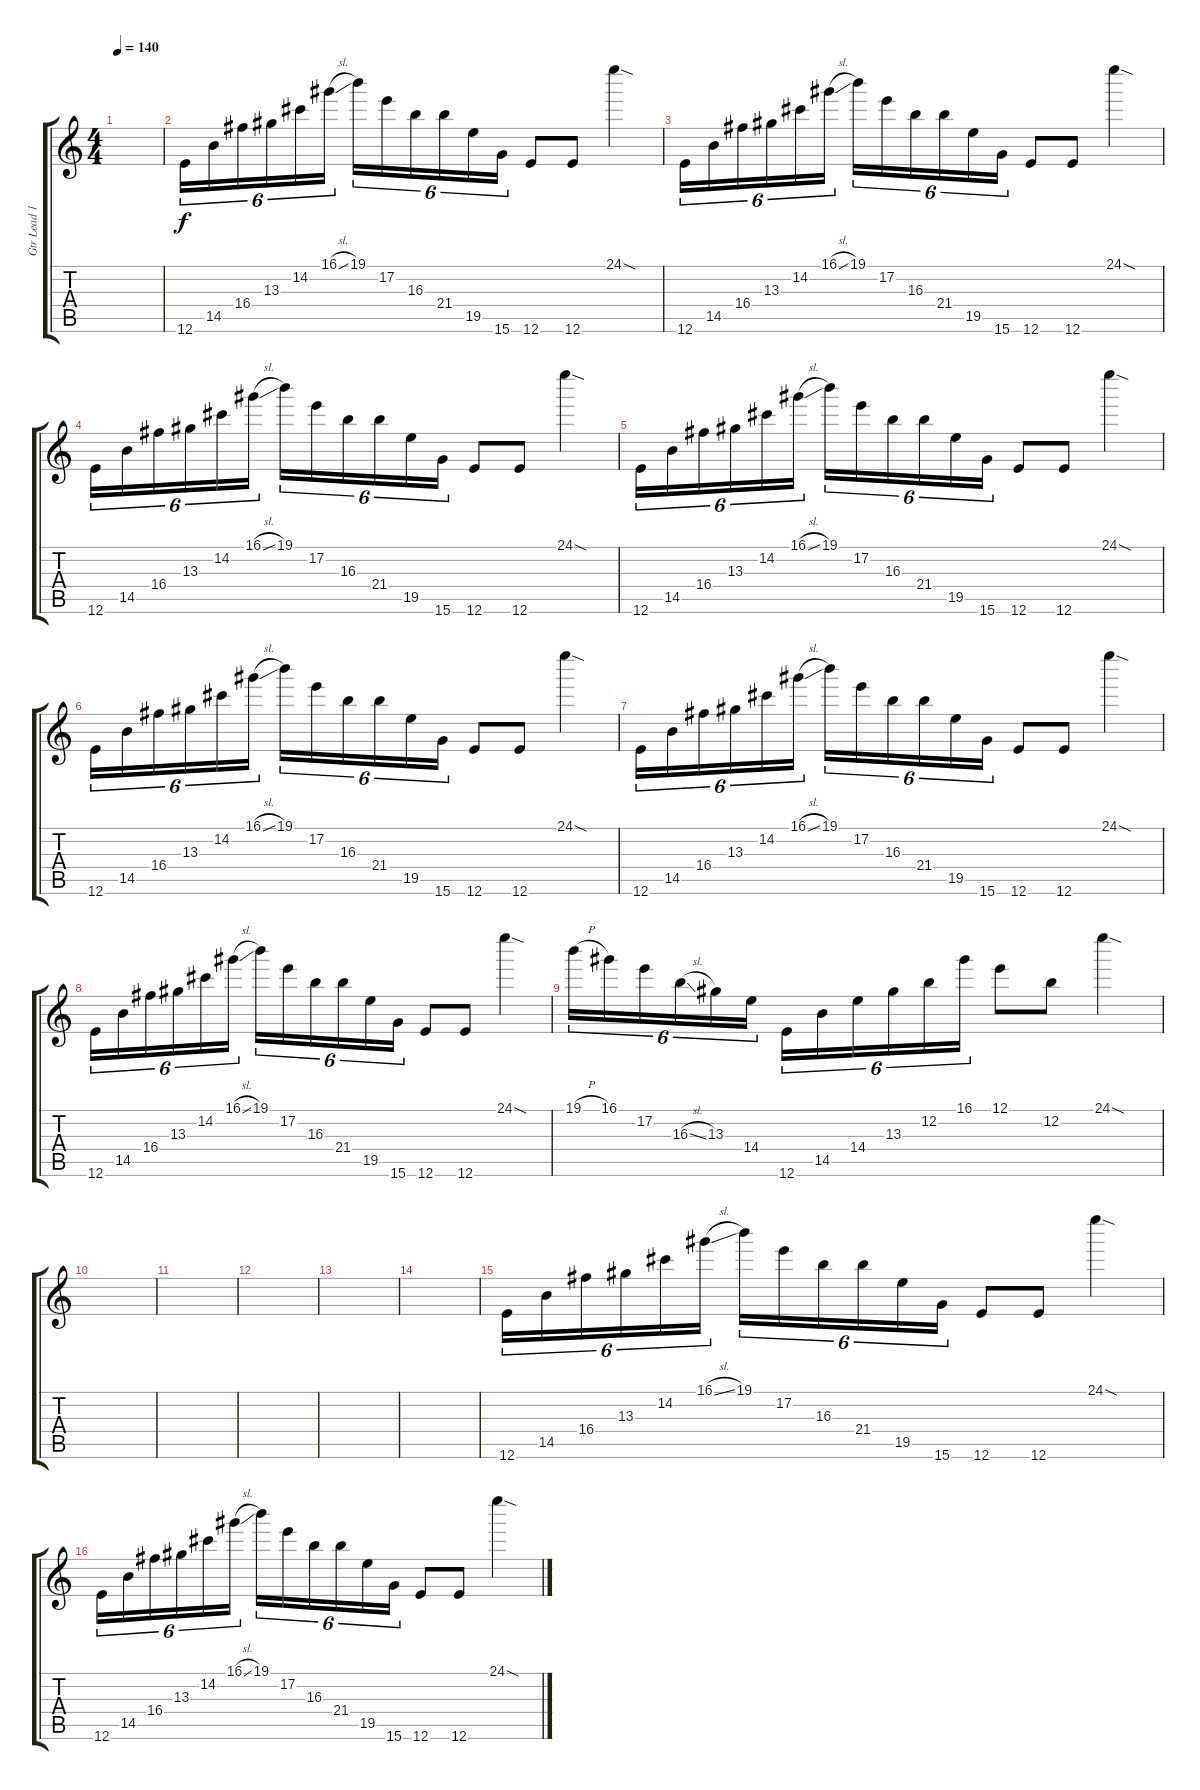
\track ("Gtr Lead 1" "Gtr Lead 1") {instrument overdrivenguitar}
\staff {score tabs}
\tuning (E4 B3 G3 D3 A2 E2) {hide}
\ts (4 4)
\tempo 140
\clef g2
\ks c
|
12.6.16{tu (6 4)} 14.5.16{tu (6 4)} 16.4.16{tu (6 4)} 13.3.16{tu (6 4)} 14.2.16{tu (6 4)} 16.1{sl}.16{tu (6 4)} 19.1.16{tu (6 4)} 17.2.16{tu (6 4)} 16.3.16{tu (6 4)} 21.4.16{tu (6 4)} 19.5.16{tu (6 4)} 15.6.16{tu (6 4)} 12.6.8 12.6.8 24.1{sod}.4 |
12.6.16{tu (6 4)} 14.5.16{tu (6 4)} 16.4.16{tu (6 4)} 13.3.16{tu (6 4)} 14.2.16{tu (6 4)} 16.1{sl}.16{tu (6 4)} 19.1.16{tu (6 4)} 17.2.16{tu (6 4)} 16.3.16{tu (6 4)} 21.4.16{tu (6 4)} 19.5.16{tu (6 4)} 15.6.16{tu (6 4)} 12.6.8 12.6.8 24.1{sod}.4 |
12.6.16{tu (6 4)} 14.5.16{tu (6 4)} 16.4.16{tu (6 4)} 13.3.16{tu (6 4)} 14.2.16{tu (6 4)} 16.1{sl}.16{tu (6 4)} 19.1.16{tu (6 4)} 17.2.16{tu (6 4)} 16.3.16{tu (6 4)} 21.4.16{tu (6 4)} 19.5.16{tu (6 4)} 15.6.16{tu (6 4)} 12.6.8 12.6.8 24.1{sod}.4 |
12.6.16{tu (6 4)} 14.5.16{tu (6 4)} 16.4.16{tu (6 4)} 13.3.16{tu (6 4)} 14.2.16{tu (6 4)} 16.1{sl}.16{tu (6 4)} 19.1.16{tu (6 4)} 17.2.16{tu (6 4)} 16.3.16{tu (6 4)} 21.4.16{tu (6 4)} 19.5.16{tu (6 4)} 15.6.16{tu (6 4)} 12.6.8 12.6.8 24.1{sod}.4 |
12.6.16{tu (6 4)} 14.5.16{tu (6 4)} 16.4.16{tu (6 4)} 13.3.16{tu (6 4)} 14.2.16{tu (6 4)} 16.1{sl}.16{tu (6 4)} 19.1.16{tu (6 4)} 17.2.16{tu (6 4)} 16.3.16{tu (6 4)} 21.4.16{tu (6 4)} 19.5.16{tu (6 4)} 15.6.16{tu (6 4)} 12.6.8 12.6.8 24.1{sod}.4 |
12.6.16{tu (6 4)} 14.5.16{tu (6 4)} 16.4.16{tu (6 4)} 13.3.16{tu (6 4)} 14.2.16{tu (6 4)} 16.1{sl}.16{tu (6 4)} 19.1.16{tu (6 4)} 17.2.16{tu (6 4)} 16.3.16{tu (6 4)} 21.4.16{tu (6 4)} 19.5.16{tu (6 4)} 15.6.16{tu (6 4)} 12.6.8 12.6.8 24.1{sod}.4 |
12.6.16{tu (6 4)} 14.5.16{tu (6 4)} 16.4.16{tu (6 4)} 13.3.16{tu (6 4)} 14.2.16{tu (6 4)} 16.1{sl}.16{tu (6 4)} 19.1.16{tu (6 4)} 17.2.16{tu (6 4)} 16.3.16{tu (6 4)} 21.4.16{tu (6 4)} 19.5.16{tu (6 4)} 15.6.16{tu (6 4)} 12.6.8 12.6.8 24.1{sod}.4 |
19.1{h}.16{tu (6 4)} 16.1.16{tu (6 4)} 17.2.16{tu (6 4)} 16.3{sl}.16{tu (6 4)} 13.3.16{tu (6 4)} 14.4.16{tu (6 4)} 12.6.16{tu (6 4)} 14.5.16{tu (6 4)} 14.4.16{tu (6 4)} 13.3.16{tu (6 4)} 12.2.16{tu (6 4)} 16.1.16{tu (6 4)} 12.1.8 12.2.8 24.1{sod}.4 |
|
|
|
|
|
12.6.16{tu (6 4)} 14.5.16{tu (6 4)} 16.4.16{tu (6 4)} 13.3.16{tu (6 4)} 14.2.16{tu (6 4)} 16.1{sl}.16{tu (6 4)} 19.1.16{tu (6 4)} 17.2.16{tu (6 4)} 16.3.16{tu (6 4)} 21.4.16{tu (6 4)} 19.5.16{tu (6 4)} 15.6.16{tu (6 4)} 12.6.8 12.6.8 24.1{sod}.4 |
12.6.16{tu (6 4)} 14.5.16{tu (6 4)} 16.4.16{tu (6 4)} 13.3.16{tu (6 4)} 14.2.16{tu (6 4)} 16.1{sl}.16{tu (6 4)} 19.1.16{tu (6 4)} 17.2.16{tu (6 4)} 16.3.16{tu (6 4)} 21.4.16{tu (6 4)} 19.5.16{tu (6 4)} 15.6.16{tu (6 4)} 12.6.8 12.6.8 24.1{sod}.4
